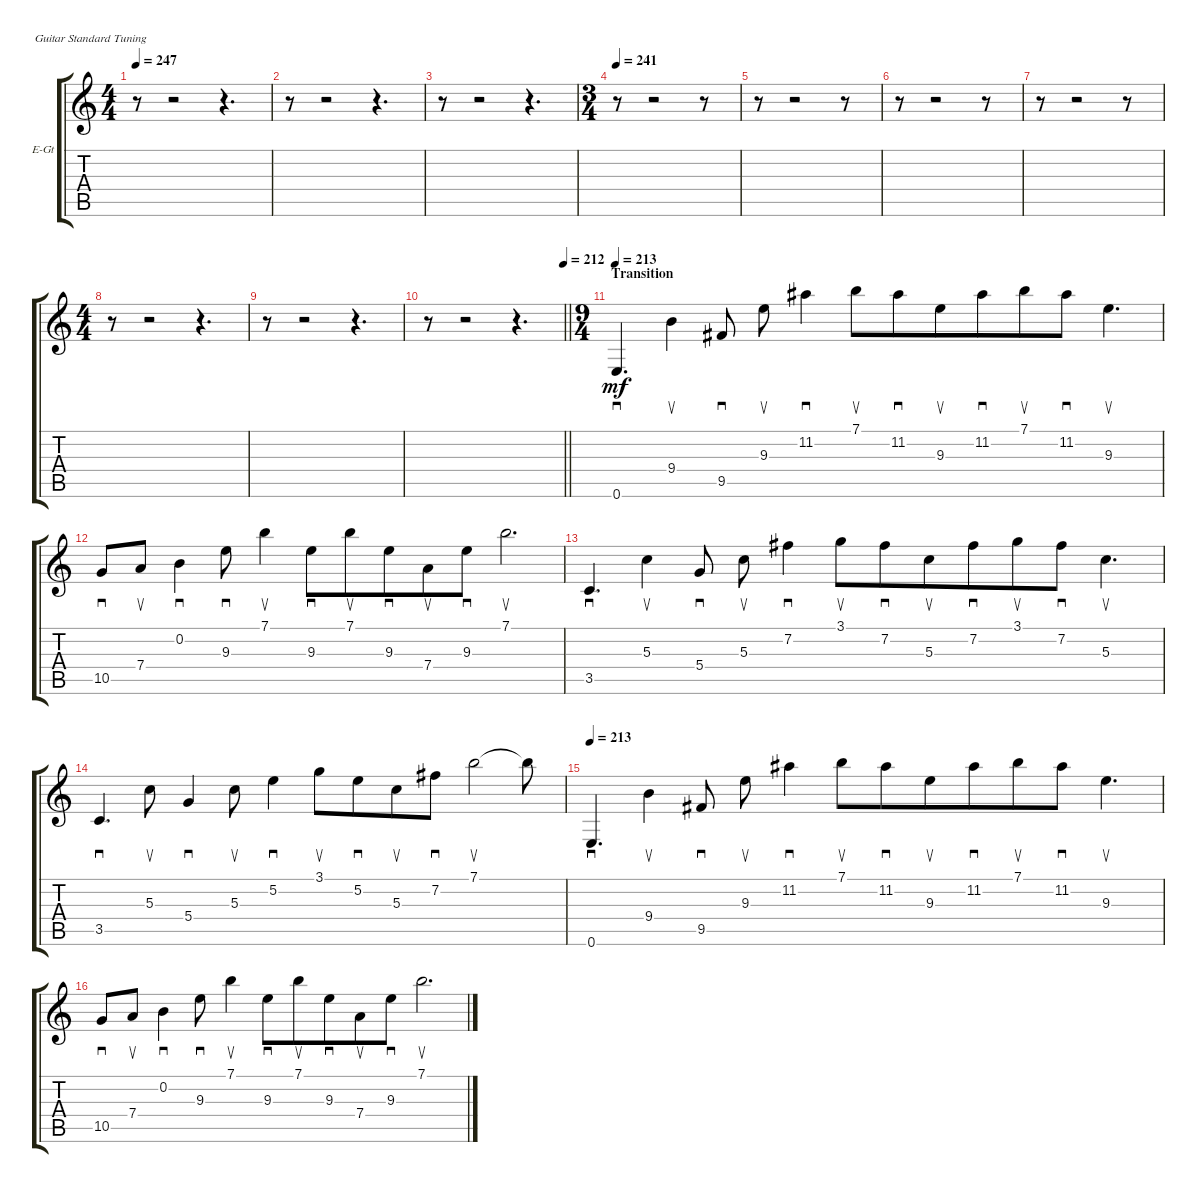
\bracketExtendMode groupsimilarinstruments
\firstSystemTrackNameOrientation horizontal
\otherSystemsTrackNameOrientation horizontal
\track ("Gtr. 4 - Jason" "E-Gt") {instrument electricguitarjazz}
\staff {score tabs}
\tuning (E4 B3 G3 D3 A2 E2)
\ts (4 4)
\tempo 247
\clef g2
\ks c
r.8{dy mf} r.2 r.4{d} |
r.8 r.2 r.4{d} |
r.8 r.2 r.4{d} |
\ts (3 4)
\beaming (8 2 2 2)
\tempo 241
r.8 r.2 r.8 |
r.8 r.2 r.8 |
r.8 r.2 r.8 |
r.8 r.2 r.8 |
\ts (4 4)
\beaming (8 2 2 2 2)
r.8 r.2 r.4{d} |
r.8 r.2 r.4{d} |
\tempo (212 1)
\barLineRight lightlight
r.8 r.2 r.4{d} |
\ts (9 4)
\beaming (8 2 2 2 12)
\section ("" "Transition")
\tempo 213
0.6.4{d sd} 9.4.4{su} 9.5.8{sd} 9.3.8{su} 11.2.4{sd} 7.1.8{su} 11.2.8{sd} 9.3.8{su} 11.2.8{sd} 7.1.8{su} 11.2.8{sd} 9.3.4{d su} |
10.5.8{sd} 7.4.8{su} 0.2.4{sd} 9.3.8{sd} 7.1.4{su} 9.3.8{sd} 7.1.8{su} 9.3.8{sd} 7.4.8{su} 9.3.8{sd} 7.1.2{d su} |
3.5.4{d sd} 5.3.4{su} 5.4.8{sd} 5.3.8{su} 7.2.4{sd} 3.1.8{su} 7.2.8{sd} 5.3.8{su} 7.2.8{sd} 3.1.8{su} 7.2.8{sd} 5.3.4{d su} |
3.5.4{d sd} 5.3.8{su} 5.4.4{sd} 5.3.8{su} 5.2.4{sd} 3.1.8{su} 5.2.8{sd} 5.3.8{su} 7.2.8{sd} 7.1.2{su} 7.1{t}.8 |
\tempo 213
0.6.4{d sd} 9.4.4{su} 9.5.8{sd} 9.3.8{su} 11.2.4{sd} 7.1.8{su} 11.2.8{sd} 9.3.8{su} 11.2.8{sd} 7.1.8{su} 11.2.8{sd} 9.3.4{d su} |
10.5.8{sd} 7.4.8{su} 0.2.4{sd} 9.3.8{sd} 7.1.4{su} 9.3.8{sd} 7.1.8{su} 9.3.8{sd} 7.4.8{su} 9.3.8{sd} 7.1.2{d su}
